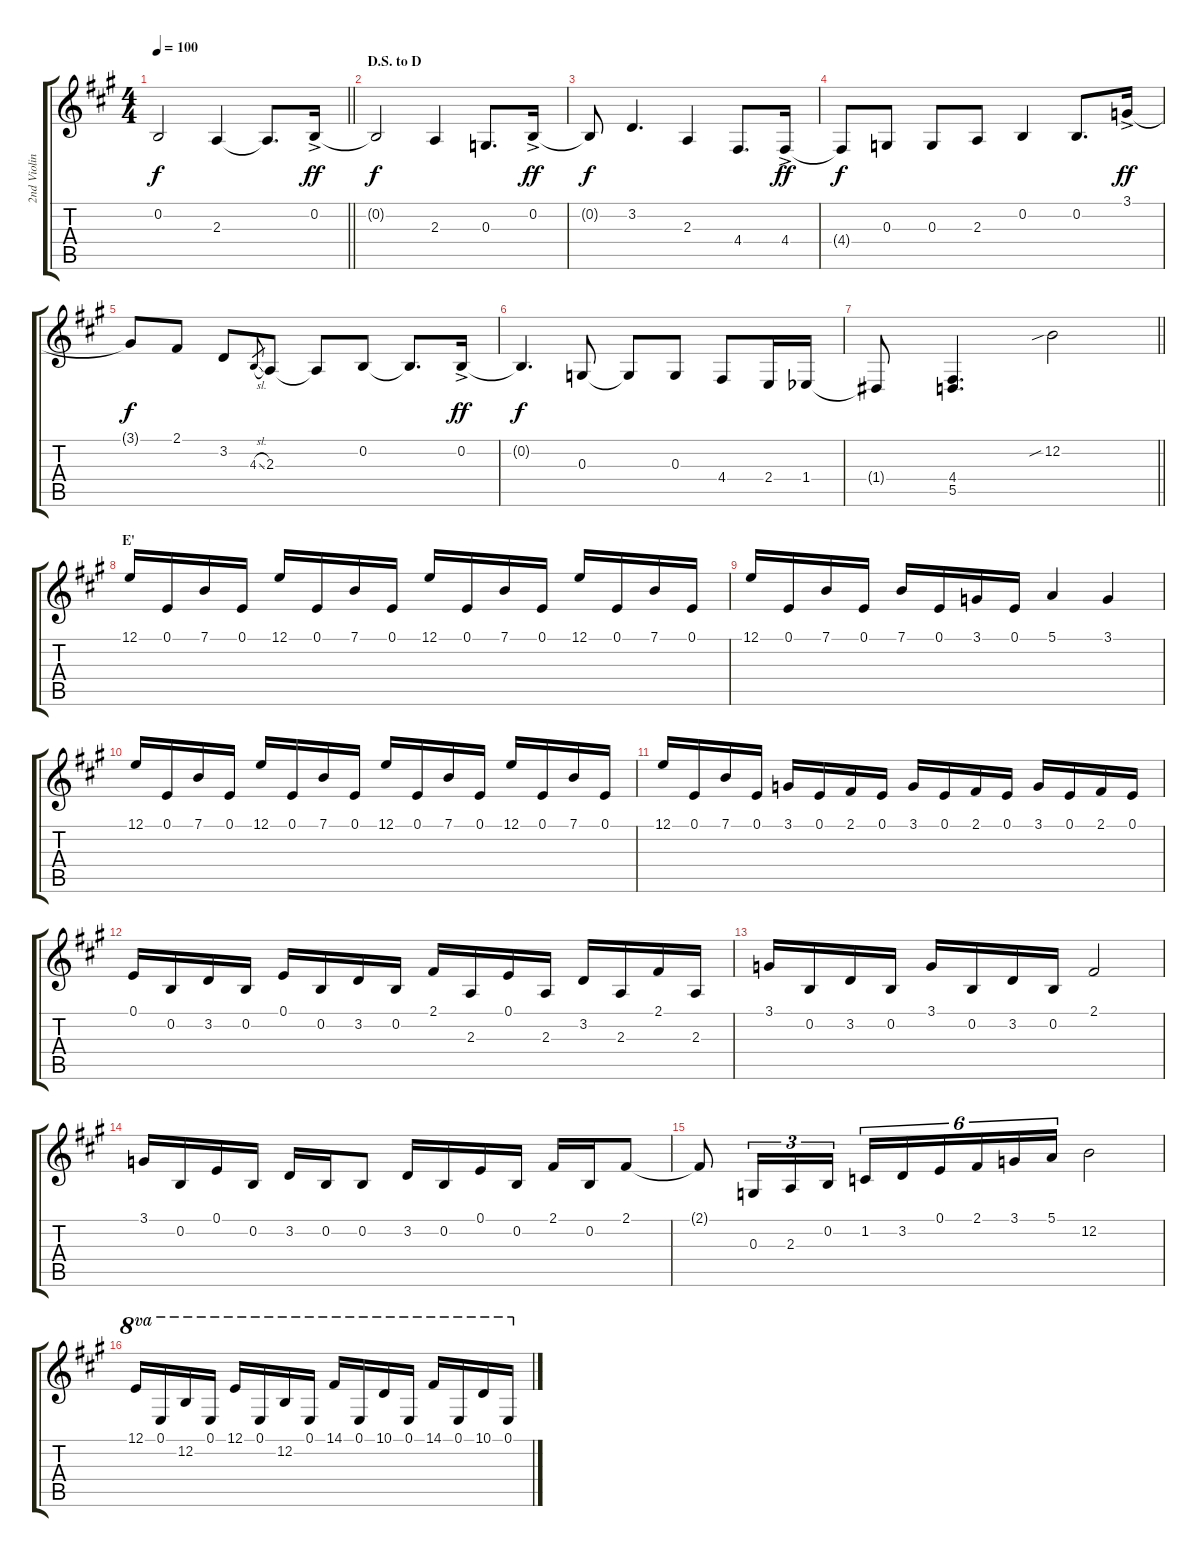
\track ("2nd Violin" "2nd Violin") {instrument violin}
\staff {score tabs}
\tuning (E4 B3 G3 D3 A2 E2) {hide}
\ts (4 4)
\tempo 100
\clef g2
\barLineRight lightlight
\ks a
0.2.2{dy f} 2.3.4{volume 11} 2.3{t}.8{d} 0.2{ac}.16{dy ff} |
\section ("" "D.S. to D")
0.2{t}.2{dy f} 2.3.4 0.3.8{d} 0.2{ac}.16{dy ff} |
0.2{t}.8{dy f} 3.2.4{d} 2.3.4 4.4.8{d} 4.4{ac}.16{dy ff} |
4.4{t}.8{dy f} 0.3.8 0.3.8 2.3.8 0.2.4 0.2.8{d} 3.1{ac}.16{dy ff} |
3.1{t}.8{dy f} 2.1.8 3.2.8 4.3{sl}.8{gr} 2.3.8 2.3{t}.8 0.2.8 0.2{t}.8{d} 0.2{ac}.16{dy ff} |
0.2{t}.4{d dy f} 0.3.8 0.3{t}.8 0.3.8 4.4.8 2.4.16 1.4{acc b}.16 |
\barLineRight lightlight
1.4{t}.8 (4.4 5.5).4{d} 12.2{sib}.2{volume 12} |
\section ("" "E'")
12.1.16 0.1.16 7.1.16 0.1.16 12.1.16 0.1.16 7.1.16 0.1.16 12.1.16 0.1.16 7.1.16 0.1.16 12.1.16 0.1.16 7.1.16 0.1.16 |
12.1.16 0.1.16 7.1.16 0.1.16 7.1.16 0.1.16 3.1.16 0.1.16 5.1.4 3.1.4 |
12.1.16 0.1.16 7.1.16 0.1.16 12.1.16 0.1.16 7.1.16 0.1.16 12.1.16 0.1.16 7.1.16 0.1.16 12.1.16 0.1.16 7.1.16 0.1.16 |
12.1.16 0.1.16 7.1.16 0.1.16 3.1.16 0.1.16 2.1.16 0.1.16 3.1.16 0.1.16 2.1.16 0.1.16 3.1.16 0.1.16 2.1.16 0.1.16 |
0.1.16 0.2.16 3.2.16 0.2.16 0.1.16 0.2.16 3.2.16 0.2.16 2.1.16 2.3.16 0.1.16 2.3.16 3.2.16 2.3.16 2.1.16 2.3.16 |
3.1.16 0.2.16 3.2.16 0.2.16 3.1.16 0.2.16 3.2.16 0.2.16 2.1.2 |
3.1.16 0.2.16 0.1.16 0.2.16 3.2.16 0.2.16 0.2.8 3.2.16 0.2.16 0.1.16 0.2.16 2.1.16 0.2.16 2.1.8 |
2.1{t}.8 0.3.16{tu (3 2)} 2.3.16{tu (3 2)} 0.2.16{tu (3 2)} 1.2.16{tu (6 4)} 3.2.16{tu (6 4)} 0.1.16{tu (6 4)} 2.1.16{tu (6 4)} 3.1.16{tu (6 4)} 5.1.16{tu (6 4)} 12.2.2 |
12.1.16{ot 8va} 0.1.16{ot 8va} 12.2.16{ot 8va} 0.1.16{ot 8va} 12.1.16{ot 8va} 0.1.16{ot 8va} 12.2.16{ot 8va} 0.1.16{ot 8va} 14.1.16{ot 8va} 0.1.16{ot 8va} 10.1.16{ot 8va} 0.1.16{ot 8va} 14.1.16{ot 8va} 0.1.16{ot 8va} 10.1.16{ot 8va} 0.1.16{ot 8va}
